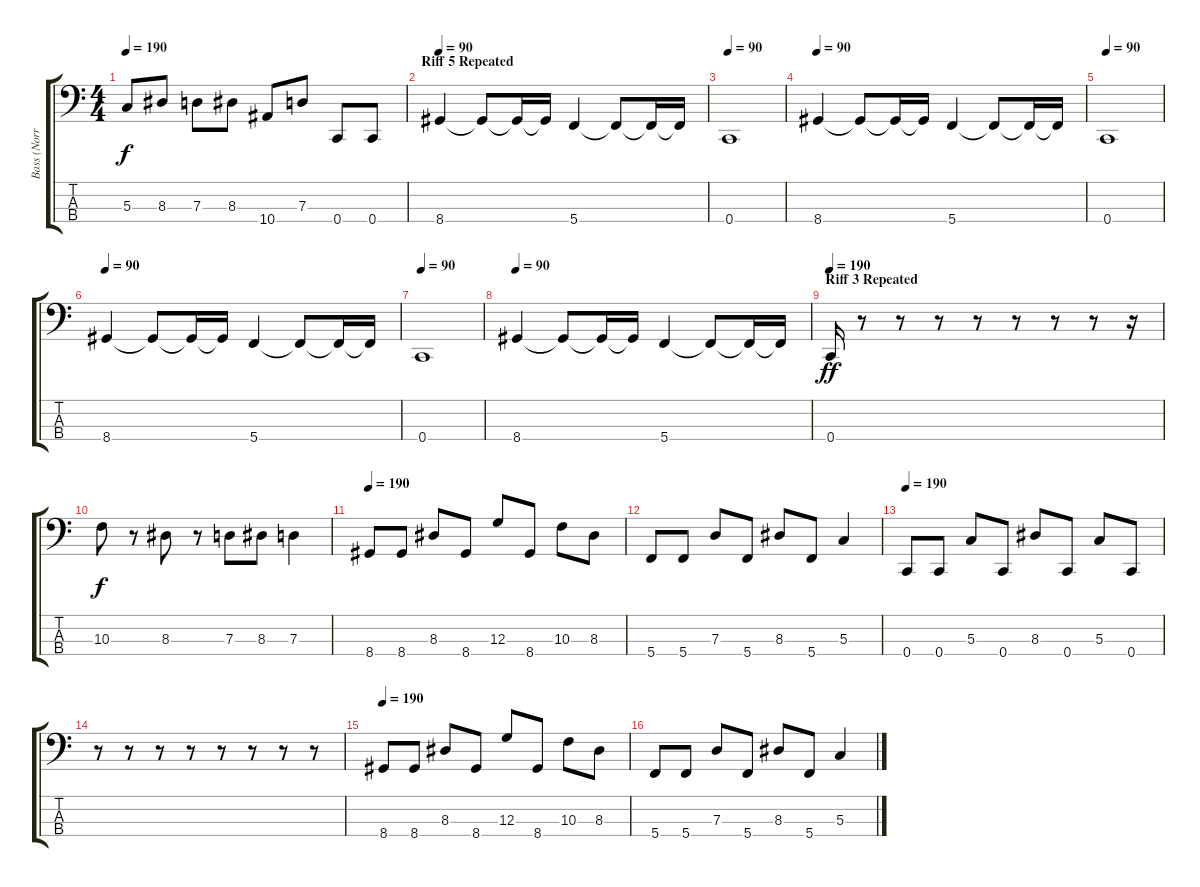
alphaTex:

\track ("Bass (Norris)" "Bass (Norr") {instrument electricbasspick}
\staff {score tabs}
\tuning (F2 C2 G1 C1) {hide}
\ts (4 4)
\tempo 190
\clef f4
\ks c
5.3.8{dy f} 8.3.8 7.3.8 8.3.8 10.4.8 7.3.8 0.4.8 0.4.8 |
\section ("" "Riff 5 Repeated")
\tempo 90
8.4.4 8.4{t}.8 8.4{t}.16 8.4{t}.16 5.4.4 5.4{t}.8 5.4{t}.16 5.4{t}.16 |
\tempo 90
0.4.1 |
\tempo 90
8.4.4 8.4{t}.8 8.4{t}.16 8.4{t}.16 5.4.4 5.4{t}.8 5.4{t}.16 5.4{t}.16 |
\tempo 90
0.4.1 |
\tempo 90
8.4.4 8.4{t}.8 8.4{t}.16 8.4{t}.16 5.4.4 5.4{t}.8 5.4{t}.16 5.4{t}.16 |
\tempo 90
0.4.1 |
\tempo 90
8.4.4 8.4{t}.8 8.4{t}.16 8.4{t}.16 5.4.4 5.4{t}.8 5.4{t}.16 5.4{t}.16 |
\section ("" "Riff 3 Repeated")
\tempo 190
0.4.16{dy ff} r.8 r.8 r.8 r.8 r.8 r.8 r.8 r.16 |
10.3.8{dy f} r.8 8.3.8 r.8 7.3.8 8.3.8 7.3.4 |
\tempo 190
8.4.8 8.4.8 8.3.8 8.4.8 12.3.8 8.4.8 10.3.8 8.3.8 |
5.4.8 5.4.8 7.3.8 5.4.8 8.3.8 5.4.8 5.3.4 |
\tempo 190
0.4.8 0.4.8 5.3.8 0.4.8 8.3.8 0.4.8 5.3.8 0.4.8 |
r.8 r.8 r.8 r.8 r.8 r.8 r.8 r.8 |
\tempo 190
8.4.8 8.4.8 8.3.8 8.4.8 12.3.8 8.4.8 10.3.8 8.3.8 |
5.4.8 5.4.8 7.3.8 5.4.8 8.3.8 5.4.8 5.3.4
